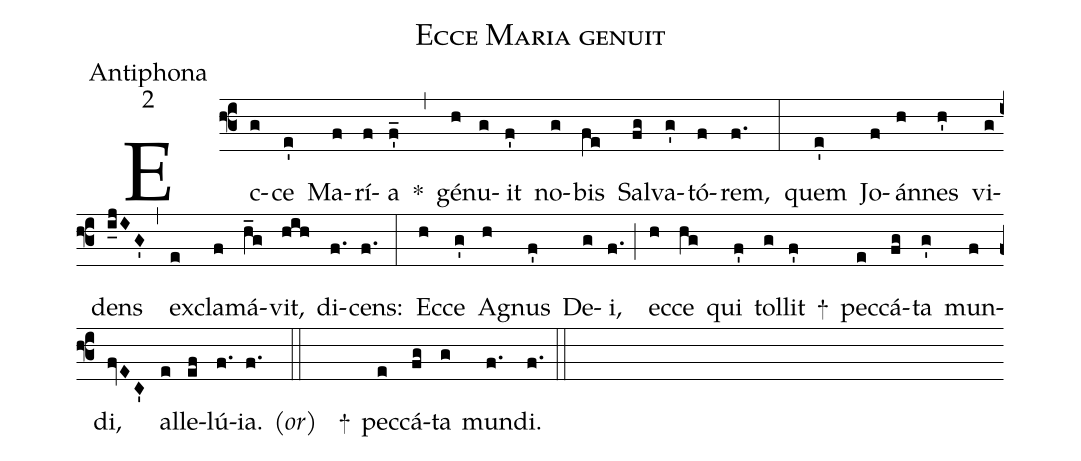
name:Ecce Maria genuit;
office-part:Antiphona;
mode:2;
%%
(f3) Ec(g)ce(e') Ma(f)rí(f)a(f'_) *(,) gé(h)nu(g)it(f') no(g)bis(fe) Sal(fg)va(g')tó(f)rem,(f.) (:) quem(e') Jo(f)án(h)nes(h') vi(g)dens(i_jIG') (,) ex(e)cla(f)má(h_g)vit,(hih) di(f.)cens:(f.) (:) Ec(h)ce(g') A(h)gnus(f') De(g)i,(f.) (;) ec(h)ce(hg) qui(f') tol(g)lit(f') +() pec(e)cá(fg)ta(g') mun(f)di,(fvEC') al(e)le(ef)lú(f.)ia.(f.) <i><sp>(</sp>or<sp>)</sp></i>(::) +() pec(e)cá(fg)ta(g) mun(f.)di.(f.) (::)
